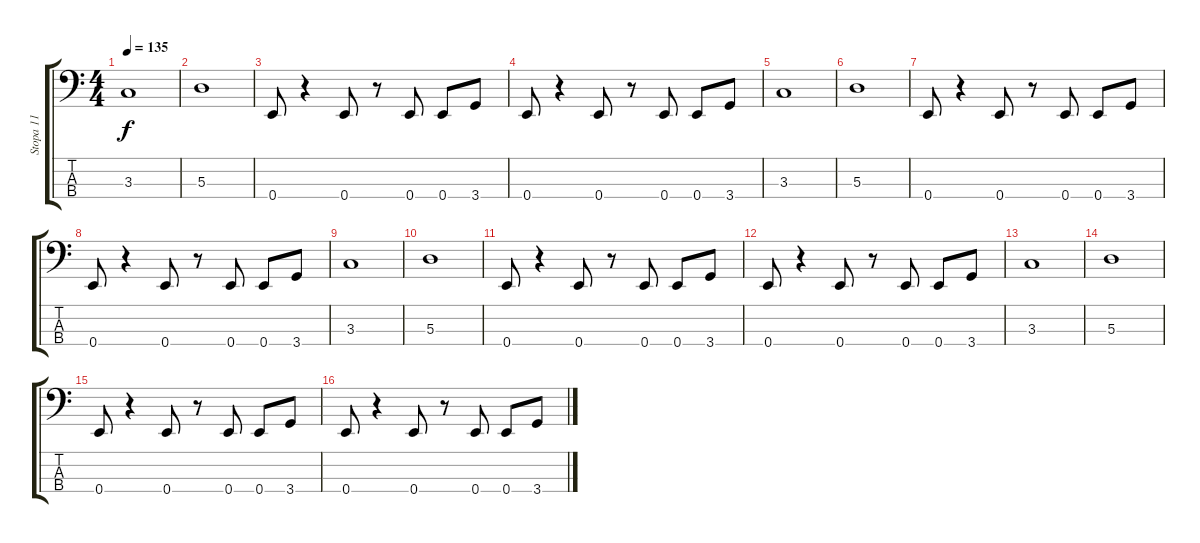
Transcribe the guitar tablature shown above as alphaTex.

\track ("Stopa 11" "Stopa 11") {instrument electricbassfinger}
\staff {score tabs}
\tuning (G2 D2 A1 E1) {hide}
\ts (4 4)
\tempo 135
\clef f4
\ks c
3.3.1{dy f} |
5.3.1 |
0.4.8 r.4 0.4.8 r.8 0.4.8 0.4.8 3.4.8 |
0.4.8 r.4 0.4.8 r.8 0.4.8 0.4.8 3.4.8 |
3.3.1 |
5.3.1 |
0.4.8 r.4 0.4.8 r.8 0.4.8 0.4.8 3.4.8 |
0.4.8 r.4 0.4.8 r.8 0.4.8 0.4.8 3.4.8 |
3.3.1 |
5.3.1 |
0.4.8 r.4 0.4.8 r.8 0.4.8 0.4.8 3.4.8 |
0.4.8 r.4 0.4.8 r.8 0.4.8 0.4.8 3.4.8 |
3.3.1 |
5.3.1 |
0.4.8 r.4 0.4.8 r.8 0.4.8 0.4.8 3.4.8 |
0.4.8 r.4 0.4.8 r.8 0.4.8 0.4.8 3.4.8
